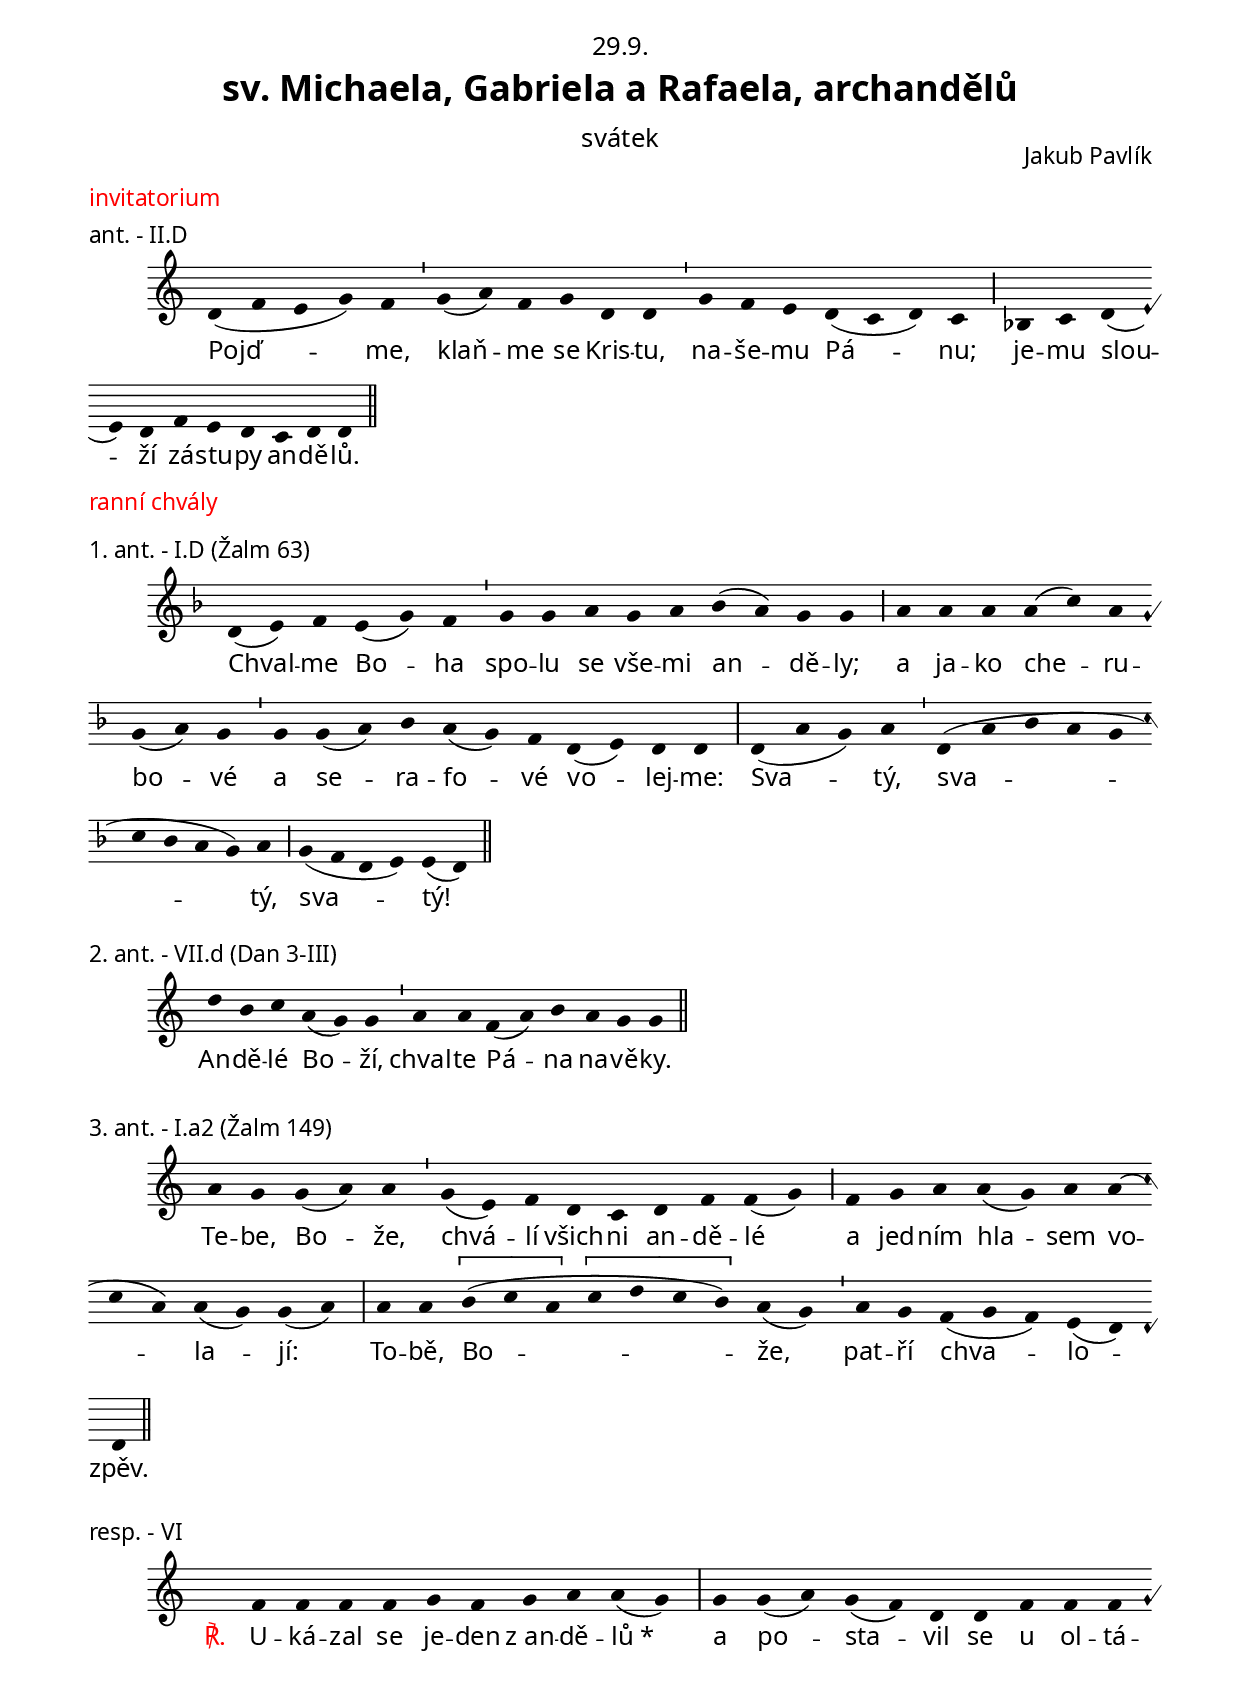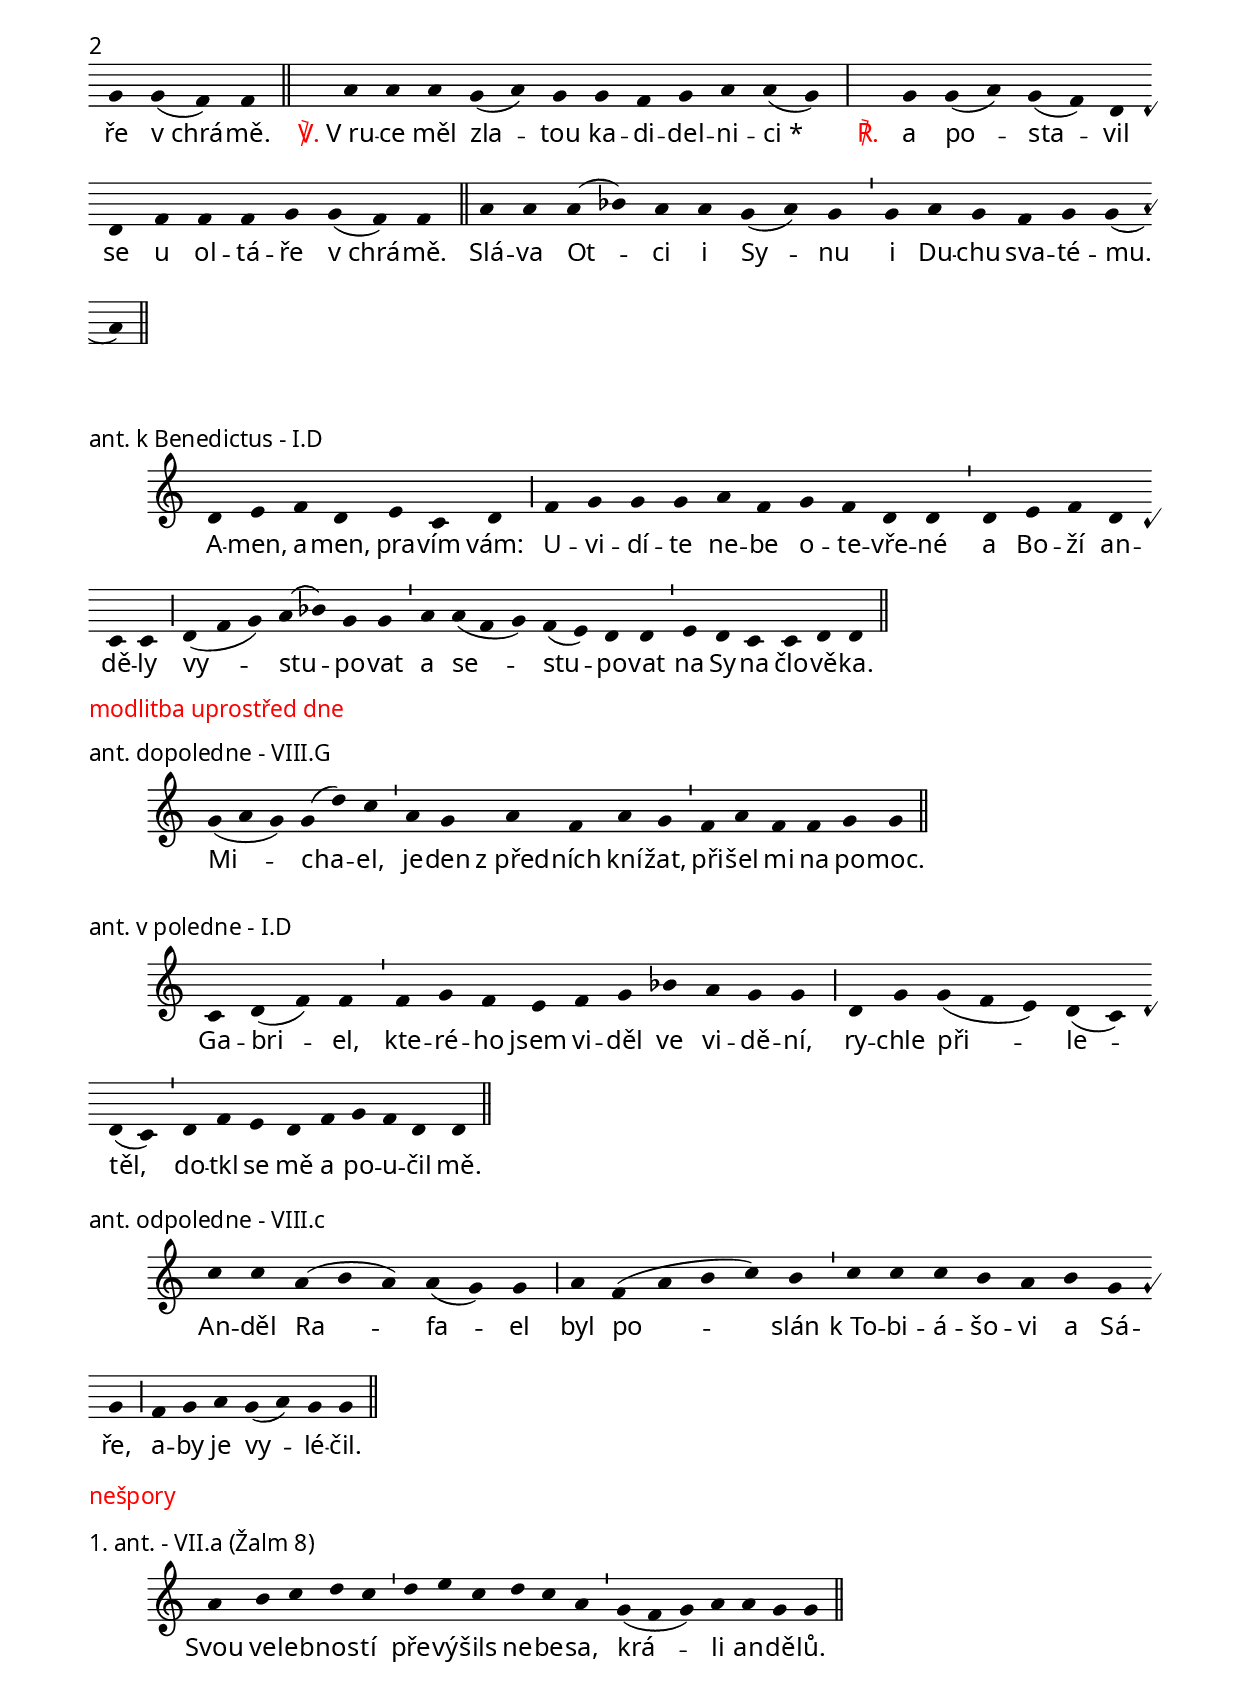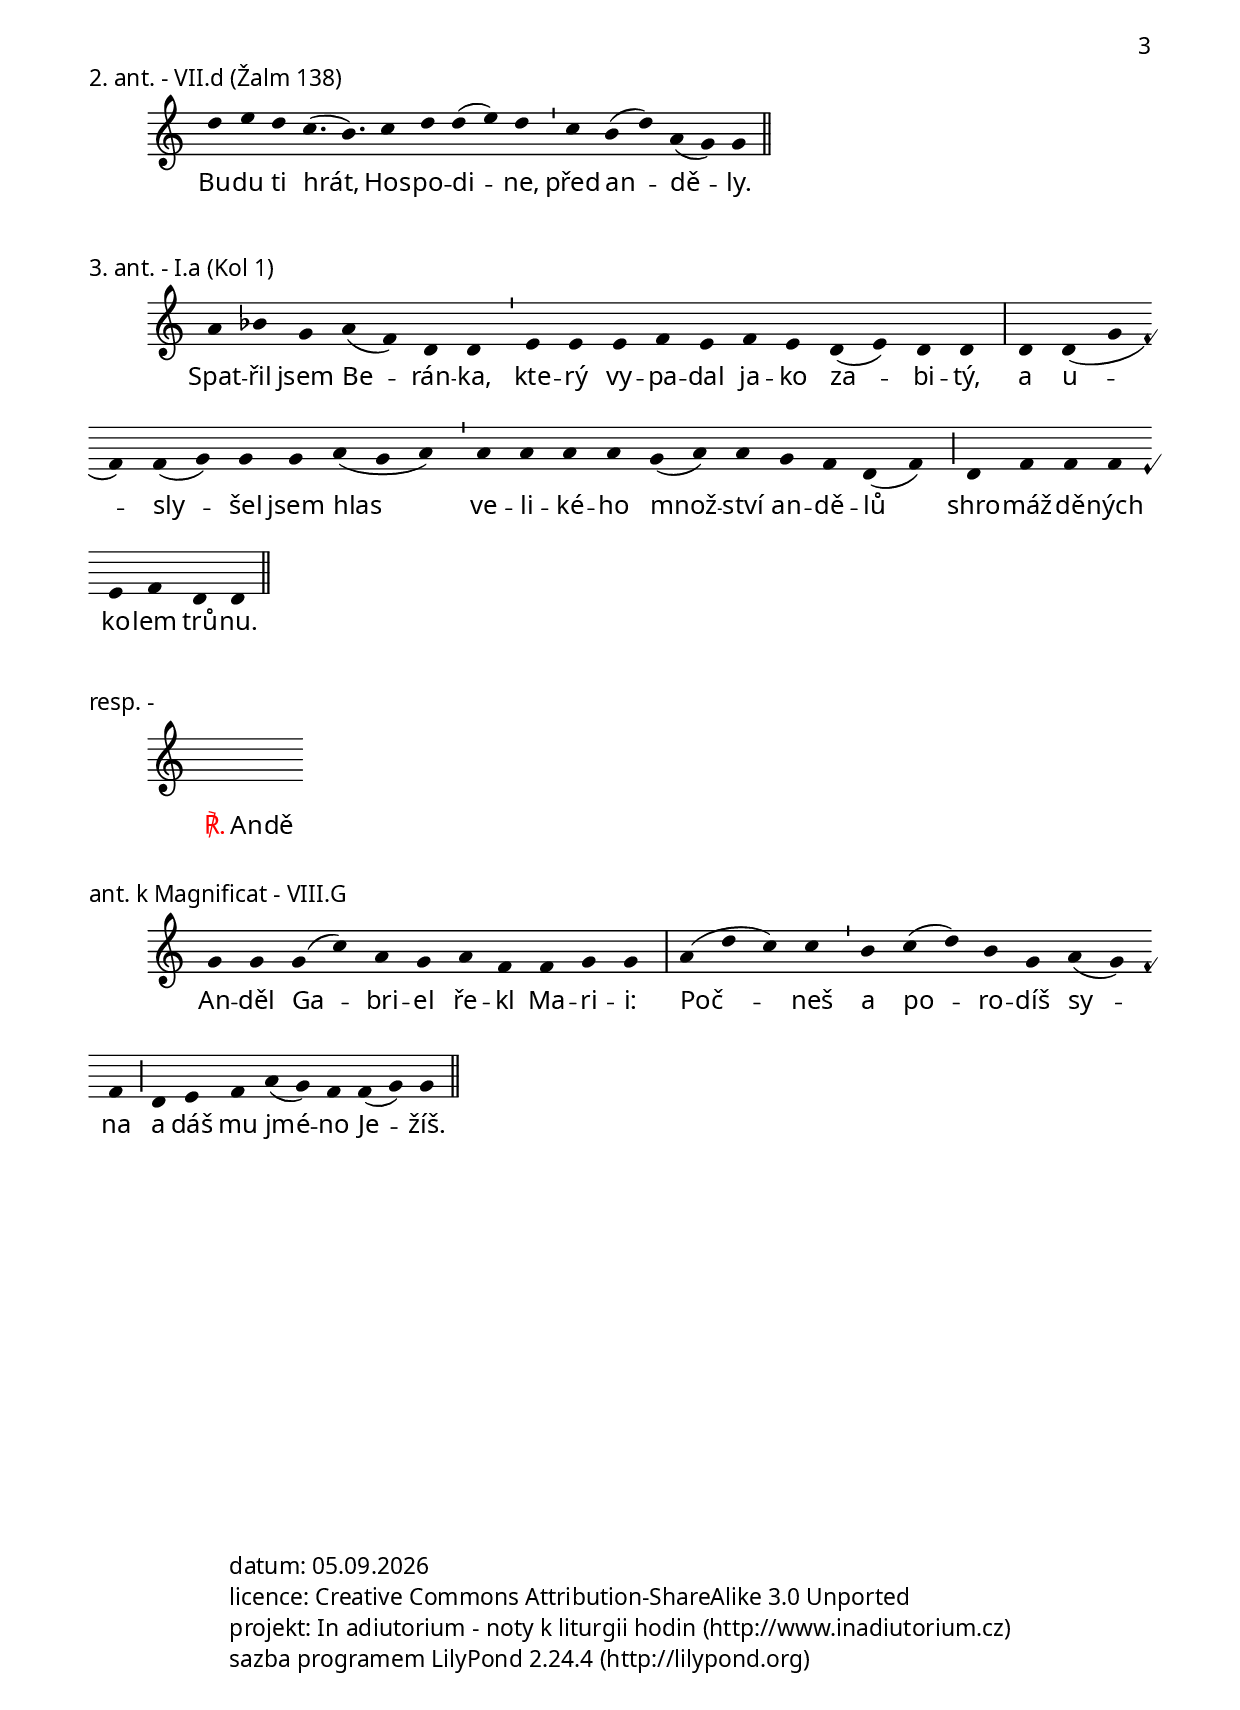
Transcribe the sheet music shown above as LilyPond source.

\version "2.15.40"

\include "../spolecne.ly"
\include "../dilyresponsorii.ly"

\header {
  title = \markup\titleSvatek
            "sv. Michaela, Gabriela a Rafaela, archandělů"
            svátek
            29.9.
  composer = "Jakub Pavlík"
}

\markup {\nadpisHodinka {"invitatorium"}}

\score {
  \relative c' {
    \choralniRezim
    d4( f e g) f \barMin g( a) f g d d \barMin g f e d( c d) c \barMaior
    bes c d( e) d f e d c d d \barFinalis
  }
  \addlyrics {
    Pojď -- me, klaň -- me se Kris -- tu, na -- še -- mu Pá -- nu;
    je -- mu slou -- ží zá -- stu -- py an -- dě -- lů.
  }
  \header {
    quid = "ant."
    modus = "II"
    differentia = "D" 
    psalmus = ""
    id = ""
    piece = \markup {\sestavTitulekBezZalmu}
  }
}

\markup {\nadpisHodinka {"ranní chvály"}}

\score {
  \relative c' {
    \choralniRezim
    \key f \major
    d( e) f e( g) f \barMin
    g g a g a bes( a) g g \barMaior
    a a a a( c) a g( a) g \barMin g g( a) bes a( g) f d( e) d d \barMax
    d4( a' g) a \barMin d,( a' bes a g c bes a g) a \barMaior g( f d e) e( d) \barFinalis
  }
  \addlyrics {
    Chval -- me Bo -- ha
    spo -- lu se vše -- mi an -- dě -- ly;
    a ja -- ko che -- ru -- bo -- vé a se -- ra -- fo -- vé vo -- lej -- me:
    Sva -- tý, sva -- tý, sva -- tý!
  }
  \header {
    quid = "1. ant."
    modus = "I"
    differentia = "D" 
    psalmus = "Žalm 63"
    id = ""
    piece = \markup {\sestavTitulek}
  }
}

\score {
  \relative c'' {
    \choralniRezim
    d4 b c a( g) g \barMin a a f( a) b a g g \barFinalis
  }
  \addlyrics {
    An -- dě -- lé Bo -- ží,
    chval -- te Pá -- na na -- vě -- ky.
  }
  \header {
    quid = "2. ant."
    modus = "VII"
    differentia = "d" 
    psalmus = "Dan 3-III"
    id = ""
    piece = \markup {\sestavTitulek}
  }
}

\score {
  \relative c'' {
    \choralniRezim
    a4 g g( a) a \barMin 
    g( e) f d c d f f( g) \barMaior
    f g a a( g) a a( c a) a( g) g( a) \barMax
    a a \[ b( c a \] \[ c d c b) \] a( g) \barMin a g f( g f) e( d) d \barFinalis
  }
  \addlyrics {
    Te -- be, Bo -- že,
    chvá -- lí všich -- ni an -- dě -- lé
    a jed -- ním hla -- sem vo -- la -- jí:
    To -- bě, Bo -- že, pat -- ří chva -- lo -- zpěv.
  }
  \header {
    quid = "3. ant."
    modus = "I"
    differentia = "a2" 
    psalmus = "Žalm 149"
    id = ""
    piece = \markup {\sestavTitulek}
  }
}

\score {
  \relative c' {
    \choralniRezim
    
    % R
    \neviditelna f
    f4 f f f g f g a a( g) \barMax
    g g( a) g( f) d d f f f g g( f) f \barFinalis
    % V
    \neviditelna a
    a4 a a g( a) g g f g a a( g) \barMax
    % R
    \neviditelna a
    g g( a) g( f) d d f f f g g( f) f \barFinalis
    % Slava
    \respVIdoxologie \barFinalis
  }
  \addlyrics {
    \Response U -- ká -- zal se je -- den z_an -- dě -- lů_*
    a po -- sta -- vil se u ol -- tá -- ře v_chrá -- mě.
    \Verse V_ru -- ce měl zla -- tou ka -- di -- del -- ni -- ci_*
    \Response a po -- sta -- vil se u ol -- tá -- ře v_chrá -- mě.
    \textRespDoxologie
  }
  \header {
    quid = "resp."
    modus = "VI"
    id = ""
    piece = \markup {\sestavTitulekResp}
  }
}

\score {
  \relative c' {
    \choralniRezim
    d4 e f d e c d \barMaior
    f g g g a f g f d d \barMin
    d e f d c c \barMaior
    d( f g) a( bes) g g \barMin a a( f g) f( e) d d \barMin
    e d c c d d \barFinalis
  }
  \addlyrics {
    A -- men, a -- men, pra -- vím vám:
    U -- vi -- dí -- te ne -- be o -- te -- vře -- né
    a Bo -- ží an -- dě -- ly 
    vy -- stu -- po -- vat a se -- stu -- po -- vat 
    na Sy -- na člo -- vě -- ka.
  }
  \header {
    quid = "ant. k Benedictus"
    modus = "I"
    differentia = "D" 
    psalmus = ""
    id = ""
    piece = \markup {\sestavTitulekBezZalmu}
  }
}

\markup {\nadpisHodinka {"modlitba uprostřed dne"}}

\score {
  \relative c'' {
    \choralniRezim
    g4( a g) g( d') c \barMin 
    a g a f a g \barMin 
    f a f f g g \barFinalis
  }
  \addlyrics {
    Mi -- cha -- el,
    je -- den z_před -- ních kní -- žat,
    při -- šel mi na po -- moc.
  }
  \header {
    quid = "ant. dopoledne"
    modus = "VIII"
    differentia = "G" 
    psalmus = ""
    id = ""
    piece = \markup {\sestavTitulekBezZalmu}
  }
}

\score {
  \relative c' {
    \choralniRezim
    c4 d( f) f \barMin
    f g f e f g bes a g g \barMaior
    d g g( f e) d( c) d( c) \barMin
    d f e d f g f d d \barFinalis
  }
  \addlyrics {
    Ga -- bri -- el,
    kte -- ré -- ho jsem vi -- děl ve vi -- dě -- ní,
    ry -- chle při -- le -- těl,
    do -- tkl se mě a po -- u -- čil mě.
  }
  \header {
    quid = "ant. v poledne"
    modus = "I"
    differentia = "D" 
    psalmus = ""
    id = ""
    piece = \markup {\sestavTitulekBezZalmu}
  }
}

\score {
  \relative c'' {
    \choralniRezim
    c4 c a( b a) a( g) g \barMaior
    a f( a b c) b \barMin c c c b a b g g \barMaior
    f g a g( a) g g \barFinalis
  }
  \addlyrics {
    An -- děl Ra -- fa -- el 
    byl po -- slán k_To -- bi -- á -- šo -- vi a Sá -- ře,
    a -- by je vy -- lé -- čil.
  }
  \header {
    quid = "ant. odpoledne"
    modus = "VIII"
    differentia = "c" 
    psalmus = ""
    id = ""
    piece = \markup {\sestavTitulekBezZalmu}
  }
}

\markup {\nadpisHodinka {"nešpory"}}

\score {
  \relative c'' {
    \choralniRezim
    a4 b c d c \barMin
    d e c d c a \barMin
    g( f g) a a g g \barFinalis
  }
  \addlyrics {
    Svou ve -- leb -- nos -- tí
    pře -- vý -- šils ne -- be -- sa,
    krá -- li an -- dě -- lů.
  }
  \header {
    quid = "1. ant."
    modus = "VII"
    differentia = "a" 
    psalmus = "Žalm 8"
    id = ""
    piece = \markup {\sestavTitulek}
  }
}

\score {
  \relative c'' {
    \choralniRezim
    d4 e d c4.( b) c4 d d( e) d \barMin c b( d) a( g) g \barFinalis
  }
  \addlyrics {
    Bu -- du ti hrát, Hos -- po -- di -- ne, před an -- dě -- ly.
  }
  \header {
    quid = "2. ant."
    modus = "VII"
    differentia = "d" 
    psalmus = "Žalm 138"
    id = ""
    fons = "úterý 4.t., nešp., 2. ant."
    piece = \markup {\sestavTitulek}
  }
}

\score {
  \relative c'' {
    \choralniRezim
    a4 bes g a( f) d d \barMin
    e e e f e f e d( e) d d \barMax
    d d( g f) f( g) g g a( g a) \barMin
    a a a a g( a) a g f d( f) \barMaior
    d f f f e f d d \barFinalis
  }
  \addlyrics {
    Spat -- řil jsem Be -- rán -- ka,
    kte -- rý vy -- pa -- dal ja -- ko za -- bi -- tý,
    a u -- sly -- šel jsem hlas
    ve -- li -- ké -- ho množ -- ství an -- dě -- lů
    shro -- máž -- dě -- ných ko -- lem trů -- nu.
  }
  \header {
    quid = "3. ant."
    modus = "I"
    differentia = "a" 
    psalmus = "Kol 1"
    id = ""
    piece = \markup {\sestavTitulek}
  }
}

\score {
  \relative c' {
    \choralniRezim
    
    % R
    \neviditelna a
    
    % V
    \neviditelna a
    
    % R
    \neviditelna a
    
    % Slava
  }
  \addlyrics {
    \Response An -- dě -- lo -- vi by -- lo dá -- no ka -- did -- lo,
    a -- by ho po -- lo -- žil na ol -- tář_*
    s_mod -- lit -- ba -- mi vě -- ří -- cích.
    \Verse Z_ka -- di -- del -- ni -- ce v_je -- ho ru -- ce
    vy -- stou -- pil před Bo -- ha von -- ný kouř_*
    \Response s_mod -- lit -- ba -- mi vě -- ří -- cích.
    \textRespDoxologie
  }
  \header {
    quid = "resp."
    modus = ""
    id = ""
    piece = \markup {\sestavTitulekResp}
  }
}

\score {
  \relative c'' {
    \choralniRezim
    g4 g g( c) a g a f f g g \barMax
    a( d c) c \barMin b c( d) b g a( g) f \barMaior
    d e f a( g) f f( g) g \barFinalis
  }
  \addlyrics {
    An -- děl Ga -- bri -- el ře -- kl Ma -- ri -- i:
    Poč -- neš a po -- ro -- díš sy -- na
    a dáš mu jmé -- no Je -- žíš.
  }
  \header {
    quid = "ant. k Magnificat"
    modus = "VIII"
    differentia = "G" 
    psalmus = ""
    id = ""
    piece = \markup {\sestavTitulekBezZalmu}
  }
}